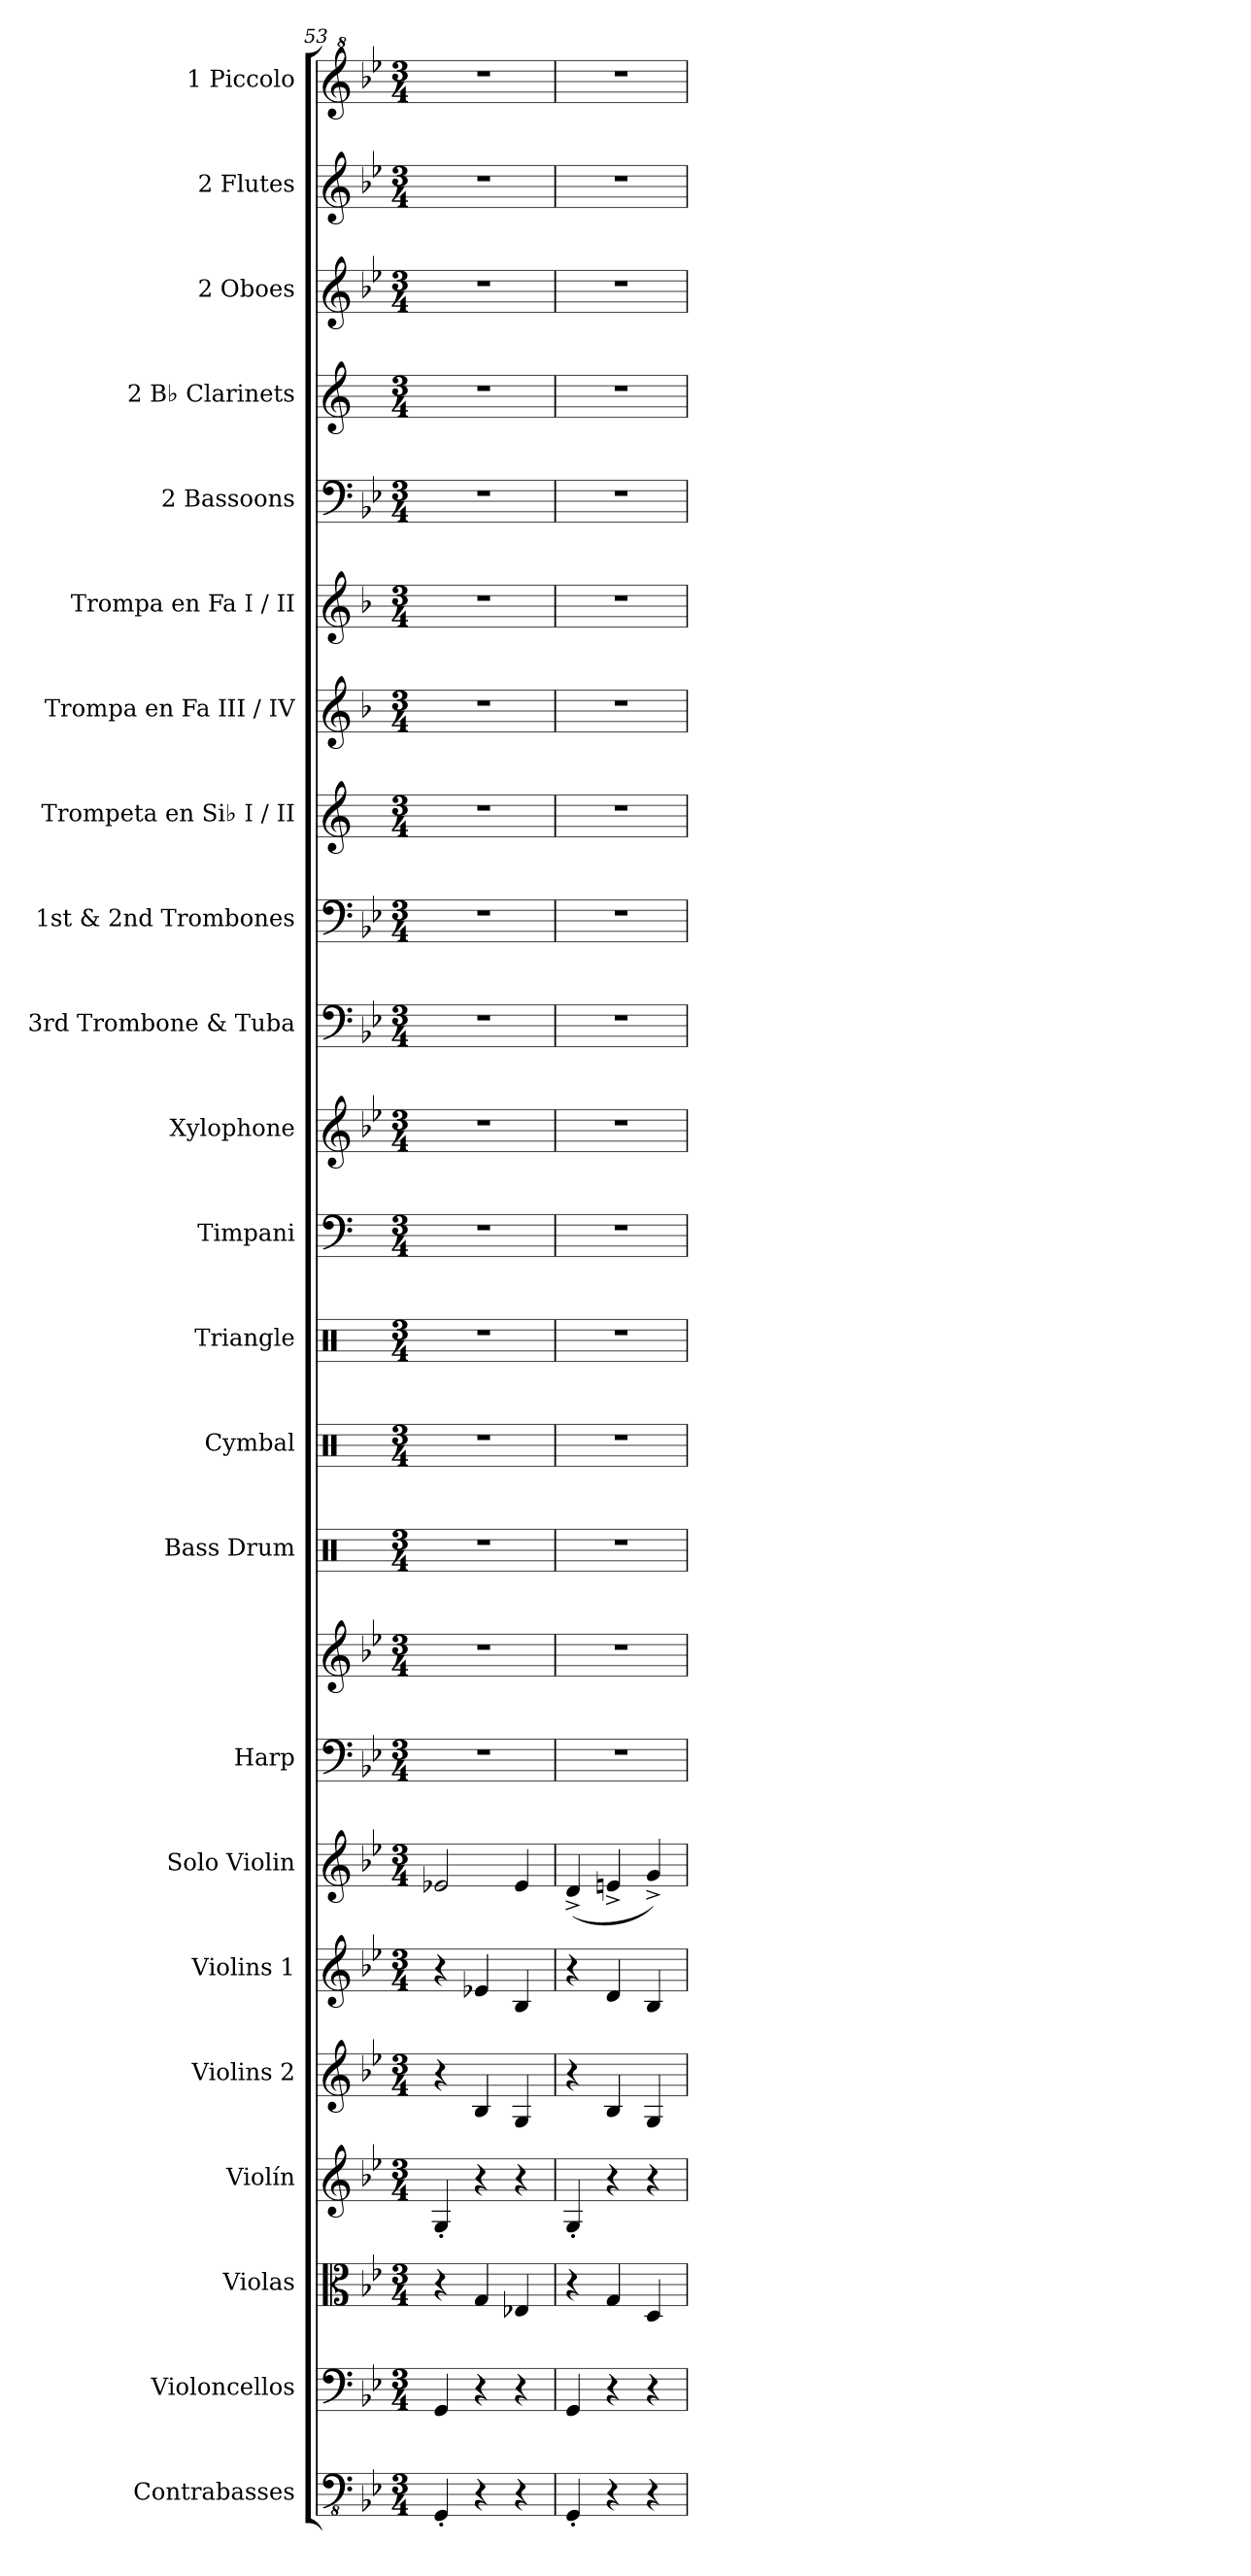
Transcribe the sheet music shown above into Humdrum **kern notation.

**kern	**kern	**kern	**kern	**kern	**kern	**kern	**kern	**kern	**kern	**kern	**kern	**kern	**kern	**kern	**kern	**kern	**kern	**kern	**kern	**kern	**kern	**kern	**kern
*part23	*part22	*part21	*part20	*part19	*part18	*part17	*part16	*part16	*part15	*part14	*part13	*part12	*part11	*part10	*part9	*part8	*part7	*part6	*part5	*part4	*part3	*part2	*part1
*staff24	*staff23	*staff22	*staff21	*staff20	*staff19	*staff18	*staff17	*staff16	*staff15	*staff14	*staff13	*staff12	*staff11	*staff10	*staff9	*staff8	*staff7	*staff6	*staff5	*staff4	*staff3	*staff2	*staff1
*I"Contrabasses	*I"Violoncellos	*I"Violas	*I"Violín	*I"Violins 2	*I"Violins 1	*I"Solo Violin	*I"Harp	*	*I"Bass Drum	*I"Cymbal	*I"Triangle	*I"Timpani	*I"Xylophone	*I"3rd Trombone     &amp; Tuba	*I"1st &amp; 2nd Trombones	*I"Trompeta en Si♭  I / II	*I"Trompa en Fa   III / IV	*I"Trompa en Fa I / II	*I"2 Bassoons	*I"2 B♭ Clarinets	*I"2 Oboes	*I"2 Flutes	*I"1 Piccolo
*I'Cbs.	*I'Vlcs.	*I'Vlas.	*I'Vln.	*I'Vlns. 2	*I'Vlns. 1	*I'S. Vln.	*I'Hrp.	*	*I'B. Dr.	*I'Cym.	*I'Trgl.	*I'Timp.	*I'Xyl.	*I'3rd Trb. &amp; Tba.	*I'1st &amp; 2nd    Trbs.	*I'Tpt. Si♭  I / II	*I'Trmp. Fa   III / IV	*I'Trmp. Fa I / II	*I'2 Bsns.	*I'2 B♭ Cls.	*I'2 Obs.	*I'2 Fls.	*I'1 Picc.
*clefFv4	*clefF4	*clefC3	*clefG2	*clefG2	*clefG2	*clefG2	*clefF4	*clefG2	*clefX	*clefX	*clefX	*clefF4	*clefG2	*clefF4	*clefF4	*clefG2	*clefG2	*clefG2	*clefF4	*clefG2	*clefG2	*clefG2	*clefG^2
*	*	*	*	*	*	*	*	*	*	*	*	*	*ITrd-7c-12	*	*	*ITrd1c2	*ITrd4c7	*ITrd4c7	*	*ITrd1c2	*	*	*ITrd-7c-12
*k[b-e-]	*k[b-e-]	*k[b-e-]	*k[b-e-]	*k[b-e-]	*k[b-e-]	*k[b-e-]	*k[b-e-]	*k[b-e-]	*k[]	*k[]	*k[]	*k[]	*k[b-e-]	*k[b-e-]	*k[b-e-]	*k[b-e-]	*k[b-e-]	*k[b-e-]	*k[b-e-]	*k[b-e-]	*k[b-e-]	*k[b-e-]	*k[b-e-]
*M3/4	*M3/4	*M3/4	*M3/4	*M3/4	*M3/4	*M3/4	*M3/4	*M3/4	*M3/4	*M3/4	*M3/4	*M3/4	*M3/4	*M3/4	*M3/4	*M3/4	*M3/4	*M3/4	*M3/4	*M3/4	*M3/4	*M3/4	*M3/4
=53	=53	=53	=53	=53	=53	=53	=53	=53	=53	=53	=53	=53	=53	=53	=53	=53	=53	=53	=53	=53	=53	=53	=53
4GGG'/	4GG/	4r	4G'/	4r	4r	2e-X/	2.r	2.r	2.r	2.r	2.r	2.r	2.r	2.r	2.r	2.r	2.r	2.r	2.r	2.r	2.r	2.r	2.r
4r	4r	4G/	4r	4B-/	4e-X/	.	.	.	.	.	.	.	.	.	.	.	.	.	.	.	.	.	.
4r	4r	4E-X/	4r	4G/	4B-/	4e-/	.	.	.	.	.	.	.	.	.	.	.	.	.	.	.	.	.
=54	=54	=54	=54	=54	=54	=54	=54	=54	=54	=54	=54	=54	=54	=54	=54	=54	=54	=54	=54	=54	=54	=54	=54
4GGG'/	4GG/	4r	4G'/	4r	4r	(<4d^/	2.r	2.r	2.r	2.r	2.r	2.r	2.r	2.r	2.r	2.r	2.r	2.r	2.r	2.r	2.r	2.r	2.r
4r	4r	4G/	4r	4B-/	4d/	4en^/	.	.	.	.	.	.	.	.	.	.	.	.	.	.	.	.	.
4r	4r	4D/	4r	4G/	4B-/	4g^/)	.	.	.	.	.	.	.	.	.	.	.	.	.	.	.	.	.
=	=	=	=	=	=	=	=	=	=	=	=	=	=	=	=	=	=	=	=	=	=	=	=
*-	*-	*-	*-	*-	*-	*-	*-	*-	*-	*-	*-	*-	*-	*-	*-	*-	*-	*-	*-	*-	*-	*-	*-
